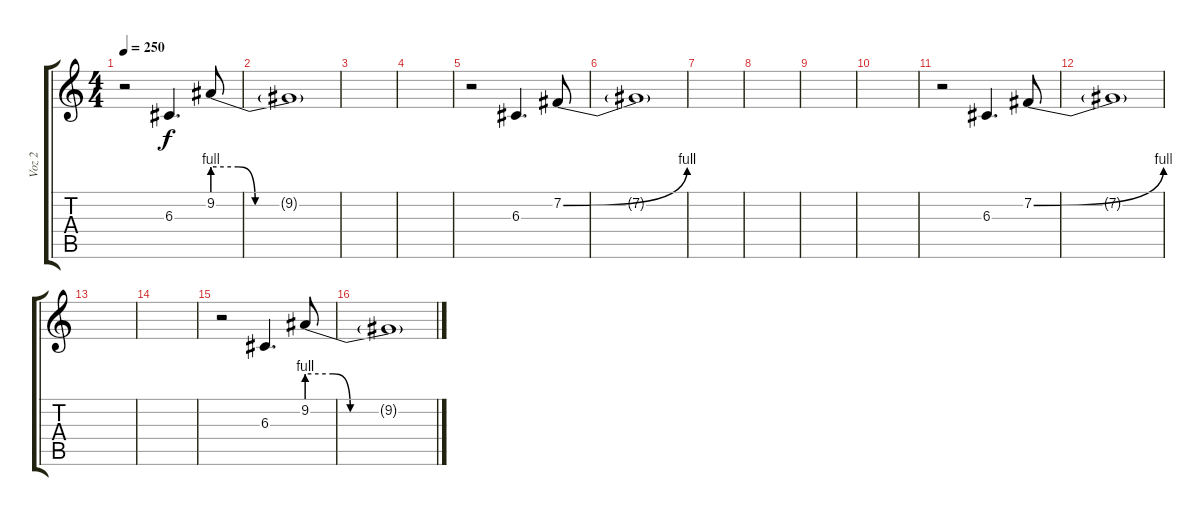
\track ("Voz 2" "Voz 2") {instrument altosax}
\staff {score tabs}
\tuning (E4 B3 G3 D3 A2 E2) {hide}
\ts (4 4)
\tempo 250
\clef g2
\ks c
r.2{dy f} 6.3.4{d} 9.2{be (custom 0 4 12 4 20 0 40 0 60 0)}.8 |
9.2{t}.1 |
|
|
r.2 6.3.4{d} 7.2{be (bend 0 0 60 4)}.8 |
7.2{t}.1 |
|
|
|
|
r.2 6.3.4{d} 7.2{be (bend 0 0 60 4)}.8 |
7.2{t}.1 |
|
|
r.2 6.3.4{d} 9.2{be (custom 0 4 12 4 20 0 40 0 60 0)}.8 |
9.2{t}.1
